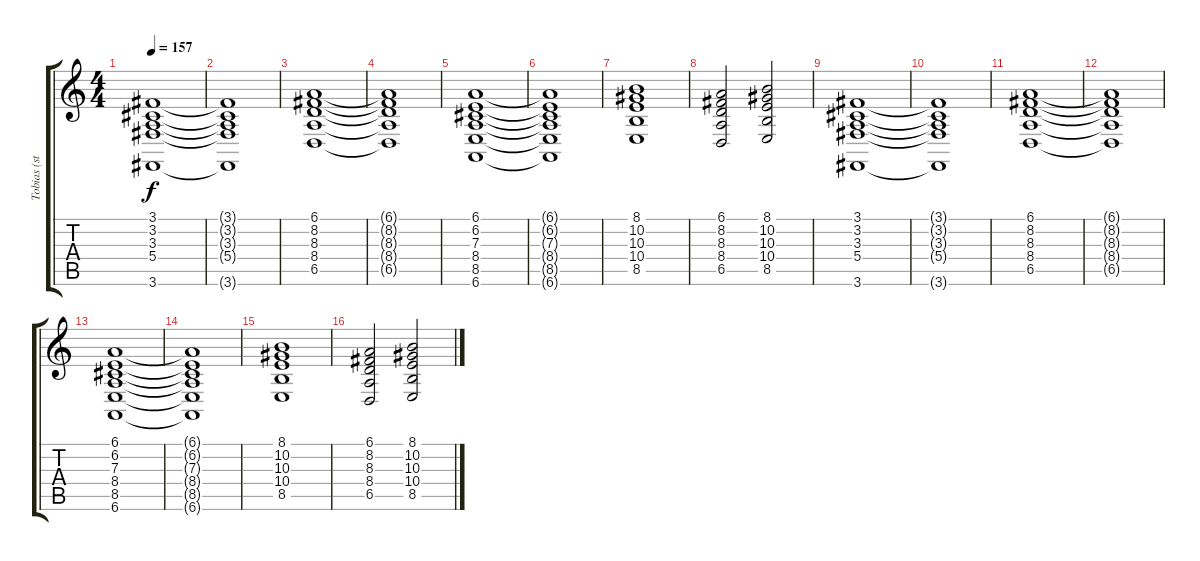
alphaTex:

\track ("Tobias (strings)" "Tobias (st") {instrument synthstrings1}
\staff {score tabs}
\tuning (Eb4 Bb3 Gb3 Db3 Ab2 Eb2) {hide}
\ts (4 4)
\tempo 157
\clef g2
\ks c
(3.1 3.2 3.3 5.4 3.6).1{dy f} |
(3.1{t} 3.2{t} 3.3{t} 5.4{t} 3.6{t}).1 |
(6.1 8.2 8.3 8.4 6.5).1 |
(6.1{t} 8.2{t} 8.3{t} 8.4{t} 6.5{t}).1 |
(6.1 6.2 7.3 8.4 8.5 6.6).1 |
(6.1{t} 6.2{t} 7.3{t} 8.4{t} 8.5{t} 6.6{t}).1 |
(8.1 10.2 10.3 10.4 8.5).1 |
(6.1 8.2 8.3 8.4 6.5).2 (8.1 10.2 10.3 10.4 8.5).2 |
(3.1 3.2 3.3 5.4 3.6).1 |
(3.1{t} 3.2{t} 3.3{t} 5.4{t} 3.6{t}).1 |
(6.1 8.2 8.3 8.4 6.5).1 |
(6.1{t} 8.2{t} 8.3{t} 8.4{t} 6.5{t}).1 |
(6.1 6.2 7.3 8.4 8.5 6.6).1 |
(6.1{t} 6.2{t} 7.3{t} 8.4{t} 8.5{t} 6.6{t}).1 |
(8.1 10.2 10.3 10.4 8.5).1 |
(6.1 8.2 8.3 8.4 6.5).2 (8.1 10.2 10.3 10.4 8.5).2
